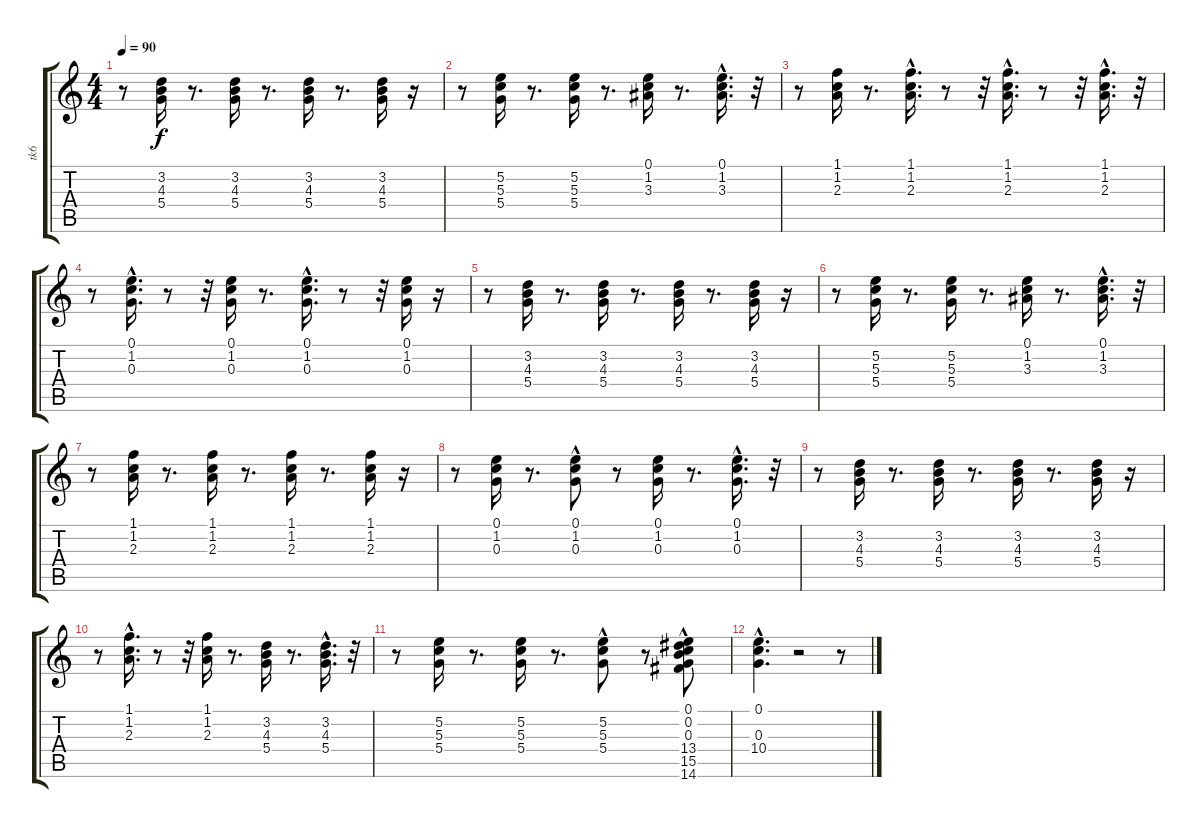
\track ("tk6" "tk6") {instrument acousticguitarsteel}
\staff {score tabs}
\tuning (E4 B3 G3 D3 A2 E2) {hide}
\ts (4 4)
\tempo 90
\clef g2
\ks c
r.8{dy f} (3.2 4.3 5.4).16 r.8{d} (3.2 4.3 5.4).16 r.8{d} (3.2 4.3 5.4).16 r.8{d} (3.2 4.3 5.4).16 r.16 |
r.8 (5.2 5.3 5.4).16 r.8{d} (5.2 5.3 5.4).16 r.8{d} (0.1 1.2 3.3).16 r.8{d} (0.1{hac} 1.2{hac} 3.3).16{d} r.32 |
r.8 (1.1 1.2 2.3).16 r.8{d} (1.1{hac} 1.2{hac} 2.3{hac}).16{d} r.8 r.32 (1.1{hac} 1.2{hac} 2.3{hac}).16{d} r.8 r.32 (1.1 1.2 2.3{hac}).16{d} r.32 |
r.8 (0.1{hac} 1.2 0.3{hac}).16{d} r.8 r.32 (0.1 1.2 0.3).16 r.8{d} (0.1{hac} 1.2{hac} 0.3{hac}).16{d} r.8 r.32 (0.1 1.2 0.3).16 r.16 |
r.8 (3.2 4.3 5.4).16 r.8{d} (3.2 4.3 5.4).16 r.8{d} (3.2 4.3 5.4).16 r.8{d} (3.2 4.3 5.4).16 r.16 |
r.8 (5.2 5.3 5.4).16 r.8{d} (5.2 5.3 5.4).16 r.8{d} (0.1 1.2 3.3).16 r.8{d} (0.1{hac} 1.2{hac} 3.3).16{d} r.32 |
r.8 (1.1 1.2 2.3).16 r.8{d} (1.1 1.2 2.3).16 r.8{d} (1.1 1.2 2.3).16 r.8{d} (1.1 1.2 2.3).16 r.16 |
r.8 (0.1 1.2 0.3).16 r.8{d} (0.1{hac} 1.2{hac} 0.3).8 r.8 (0.1 1.2 0.3).16 r.8{d} (0.1 1.2{hac} 0.3{hac}).16{d} r.32 |
r.8 (3.2 4.3 5.4).16 r.8{d} (3.2 4.3 5.4).16 r.8{d} (3.2 4.3 5.4).16 r.8{d} (3.2 4.3 5.4).16 r.16 |
r.8 (1.1 1.2 2.3{hac}).16{d} r.8 r.32 (1.1 1.2 2.3).16 r.8{d} (3.2 4.3 5.4).16 r.8{d} (3.2{hac} 4.3 5.4).16{d} r.32 |
r.8 (5.2 5.3 5.4).16 r.8{d} (5.2 5.3 5.4).16 r.8{d} (5.2 5.3{hac} 5.4).8 r.8 (0.1 0.2 0.3{hac} 13.4 15.5 14.6).8 |
(0.1 0.3{hac} 10.4).4{d} r.2 r.8
